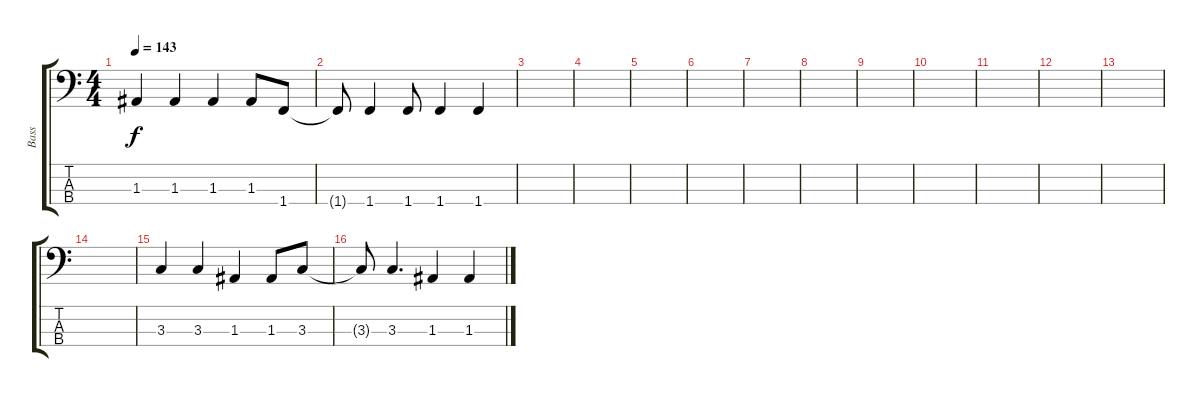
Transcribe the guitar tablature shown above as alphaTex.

\track ("Bass" "Bass") {instrument electricbasspick}
\staff {score tabs}
\tuning (G2 D2 A1 E1) {hide}
\ts (4 4)
\tempo 143
\clef f4
\ks c
1.3.4{dy f} 1.3.4 1.3.4 1.3.8 1.4.8 |
1.4{t}.8 1.4.4 1.4.8 1.4.4 1.4.4 |
|
|
|
|
|
|
|
|
|
|
|
|
3.3.4 3.3.4 1.3.4 1.3.8 3.3.8 |
3.3{t}.8 3.3.4{d} 1.3.4 1.3.4
